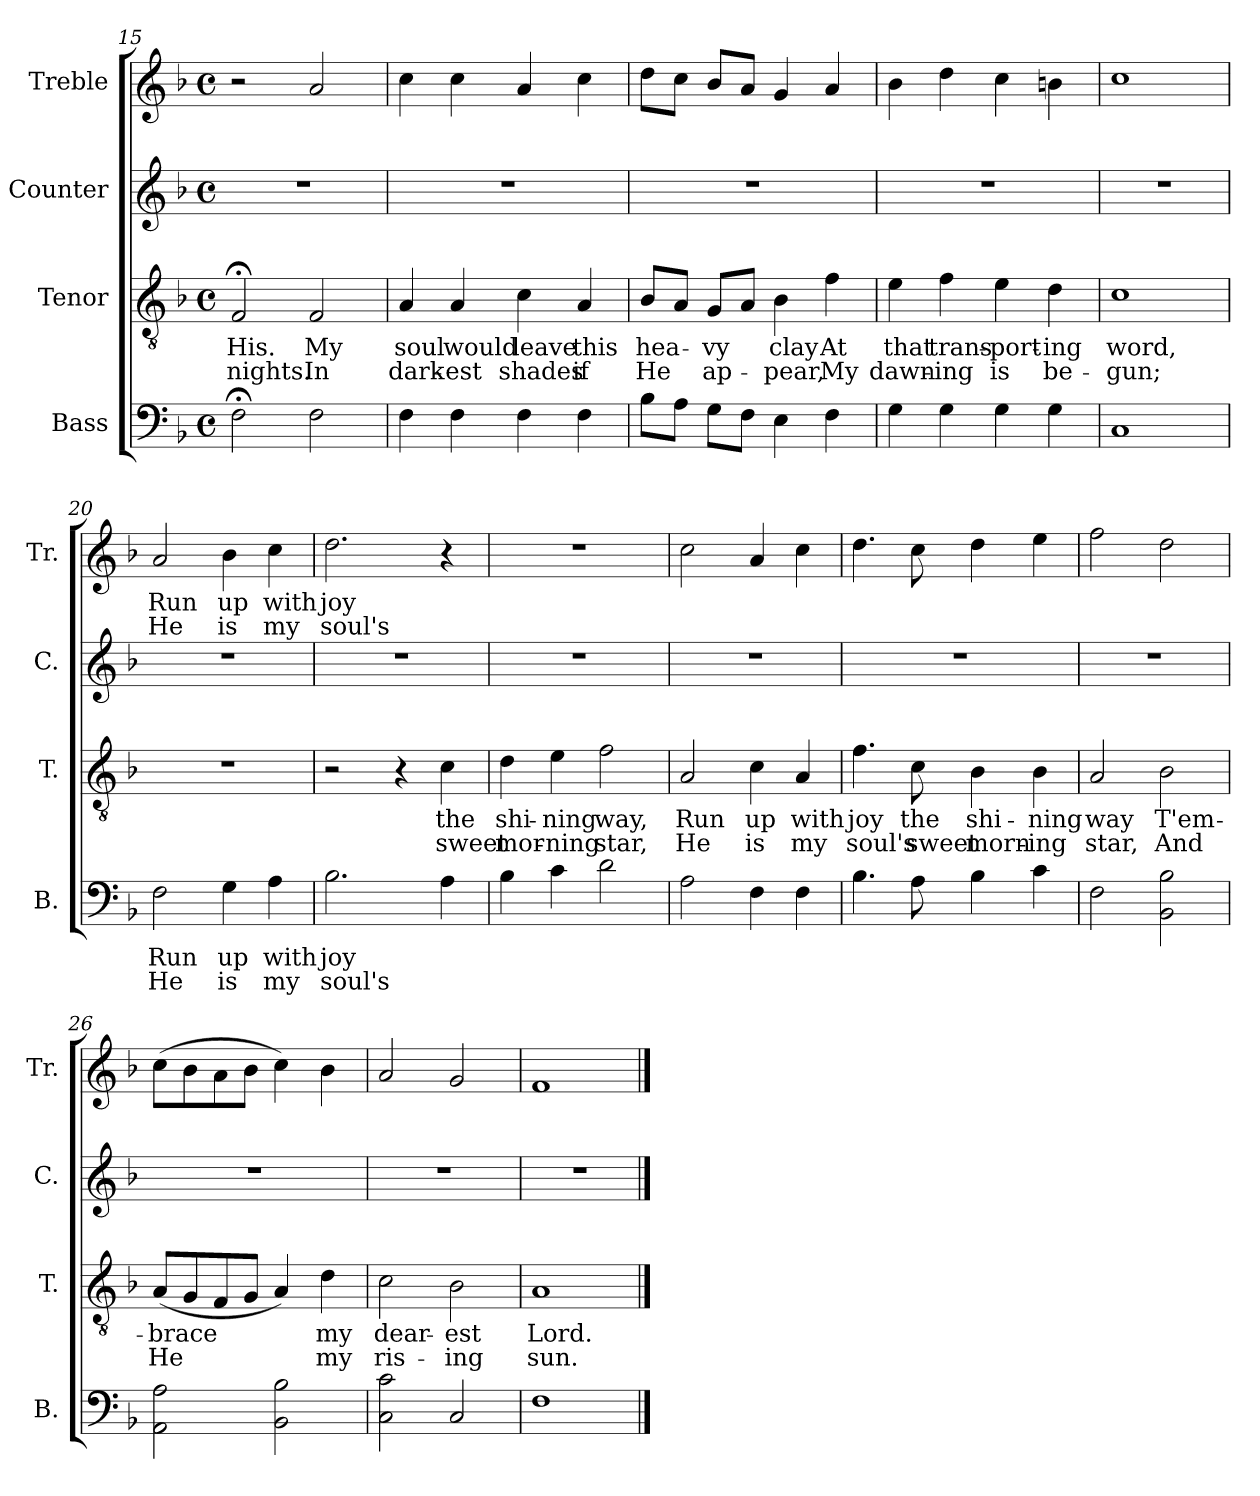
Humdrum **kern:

**kern	**text	**text	**kern	**text	**text	**kern	**kern	**text	**text
*part4	*part4	*part4	*part3	*part3	*part3	*part2	*part1	*part1	*part1
*staff4	*staff4	*staff4	*staff3	*staff3	*staff3	*staff2	*staff1	*staff1	*staff1
*I"Bass	*	*	*I"Tenor	*	*	*I"Counter	*I"Treble	*	*
*I'B.	*	*	*I'T.	*	*	*I'C.	*I'Tr.	*	*
*clefF4	*	*	*clefGv2	*	*	*clefG2	*clefG2	*	*
*k[b-]	*	*	*k[b-]	*	*	*k[b-]	*k[b-]	*	*
*M4/4	*	*	*M4/4	*	*	*M4/4	*M4/4	*	*
*met(c)	*	*	*met(c)	*	*	*met(c)	*met(c)	*	*
=15	=15	=15	=15	=15	=15	=15	=15	=15	=15
2F;<\	.	.	2F;</	His.	nights.	1r	2r	.	.
2F\	.	.	2F/	My	In	.	2a/	.	.
!!LO:LB:g=z
=16	=16	=16	=16	=16	=16	=16	=16	=16	=16
4F\	.	.	4A/	soul	dark-	1r	4cc\	.	.
4F\	.	.	4A/	would	-est	.	4cc\	.	.
4F\	.	.	4c\	leave	shades	.	4a/	.	.
4F\	.	.	4A/	this	if	.	4cc\	.	.
=17	=17	=17	=17	=17	=17	=17	=17	=17	=17
8B-\L	.	.	8B-/L	hea-	He	1r	8dd\L	.	.
8A\J	.	.	8A/J	.	.	.	8cc\J	.	.
8G\L	.	.	8G/L	-vy	ap-	.	8b-/L	.	.
8F\J	.	.	8A/J	.	.	.	8a/J	.	.
4E\	.	.	4B-\	clay	-pear,	.	4g/	.	.
4F\	.	.	4f\	At	My	.	4a/	.	.
=18	=18	=18	=18	=18	=18	=18	=18	=18	=18
4G\	.	.	4e\	that	dawn-	1r	4b-\	.	.
4G\	.	.	4f\	trans-	-ing	.	4dd\	.	.
4G\	.	.	4e\	-port-	is	.	4cc\	.	.
4G\	.	.	4d\	-ing	be-	.	4bn\	.	.
=19	=19	=19	=19	=19	=19	=19	=19	=19	=19
1C	.	.	1c	word,	-gun;	1r	1cc	.	.
=20	=20	=20	=20	=20	=20	=20	=20	=20	=20
2F\	Run	He	1r	.	.	1r	2a/	Run	He
4G\	up	is	.	.	.	.	4b-\	up	is
4A\	with	my	.	.	.	.	4cc\	with	my
=21	=21	=21	=21	=21	=21	=21	=21	=21	=21
2.B-\	joy	soul's	2r	.	.	1r	2.dd\	joy	soul's
.	.	.	4r	.	.	.	.	.	.
4A\	.	.	4c\	the	sweet	.	4r	.	.
!!LO:LB:g=z
=22	=22	=22	=22	=22	=22	=22	=22	=22	=22
4B-\	.	.	4d\	shi-	mor-	1r	1r	.	.
4c\	.	.	4e\	-ning	-ning	.	.	.	.
2d\	.	.	2f\	way,	star,	.	.	.	.
=23	=23	=23	=23	=23	=23	=23	=23	=23	=23
2A\	.	.	2A/	Run	He	1r	2cc\	.	.
4F\	.	.	4c\	up	is	.	4a/	.	.
4F\	.	.	4A/	with	my	.	4cc\	.	.
=24	=24	=24	=24	=24	=24	=24	=24	=24	=24
4.B-\	.	.	4.f\	joy	soul's	1r	4.dd\	.	.
8A\	.	.	8c\	the	sweet	.	8cc\	.	.
4B-\	.	.	4B-\	shi-	morn-	.	4dd\	.	.
4c\	.	.	4B-\	-ning	-ing	.	4ee\	.	.
=25	=25	=25	=25	=25	=25	=25	=25	=25	=25
2F\	.	.	2A/	way	star,	1r	2ff\	.	.
2BB-\ 2B-\	.	.	2B-\	T'em-	And	.	2dd\	.	.
=26	=26	=26	=26	=26	=26	=26	=26	=26	=26
2AA\ 2A\	.	.	(8A/L	-brace	He	1r	(8cc\L	.	.
.	.	.	8G/	.	.	.	8b-\	.	.
.	.	.	8F/	.	.	.	8a\	.	.
.	.	.	8G/J	.	.	.	8b-\J	.	.
2BB-\ 2B-\	.	.	4A/)	.	.	.	4cc\)	.	.
.	.	.	4d\	my	my	.	4b-\	.	.
=27	=27	=27	=27	=27	=27	=27	=27	=27	=27
2C\ 2c\	.	.	2c\	dear-	ris-	1r	2a/	.	.
2C/	.	.	2B-\	-est	-ing	.	2g/	.	.
=28	=28	=28	=28	=28	=28	=28	=28	=28	=28
1F	.	.	1A	Lord.	sun.	1r	1f	.	.
==	==	==	==	==	==	==	==	==	==
*-	*-	*-	*-	*-	*-	*-	*-	*-	*-
